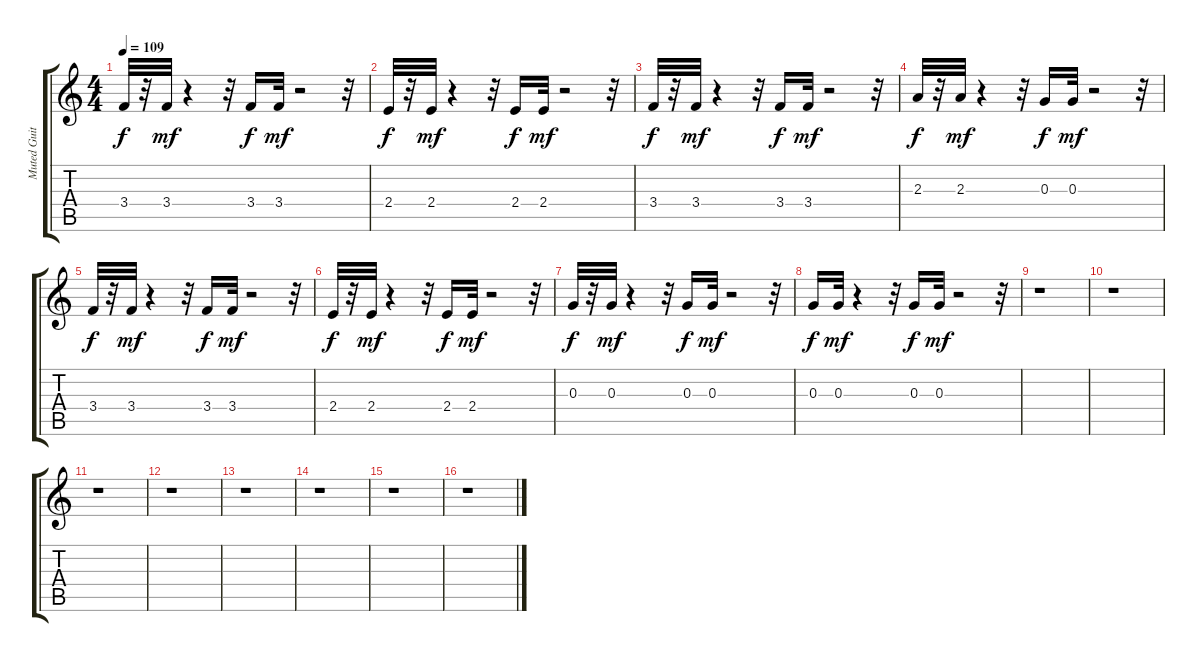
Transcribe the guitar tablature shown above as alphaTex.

\track ("Muted Guitar        " "Muted Guit") {instrument electricguitarmuted}
\staff {score tabs}
\tuning (E4 B3 G3 D3 A2 E2) {hide}
\ts (4 4)
\tempo 109
\clef g2
\ks c
3.4.32{dy f} r.32 3.4.32{dy mf} r.4 r.32 3.4.16{dy f} 3.4.32{dy mf} r.2 r.32 |
2.4.32{dy f} r.32 2.4.32{dy mf} r.4 r.32 2.4.16{dy f} 2.4.32{dy mf} r.2 r.32 |
3.4.32{dy f} r.32 3.4.32{dy mf} r.4 r.32 3.4.16{dy f} 3.4.32{dy mf} r.2 r.32 |
2.3.32{dy f} r.32 2.3.32{dy mf} r.4 r.32 0.3.16{dy f} 0.3.32{dy mf} r.2 r.32 |
3.4.32{dy f} r.32 3.4.32{dy mf} r.4 r.32 3.4.16{dy f} 3.4.32{dy mf} r.2 r.32 |
2.4.32{dy f} r.32 2.4.32{dy mf} r.4 r.32 2.4.16{dy f} 2.4.32{dy mf} r.2 r.32 |
0.3.32{dy f} r.32 0.3.32{dy mf} r.4 r.32 0.3.16{dy f} 0.3.32{dy mf} r.2 r.32 |
0.3.16{dy f} 0.3.32{dy mf} r.4 r.32 0.3.16{dy f} 0.3.32{dy mf} r.2 r.32 |
r.1 |
r.1 |
r.1 |
r.1 |
r.1 |
r.1 |
r.1 |
r.1
